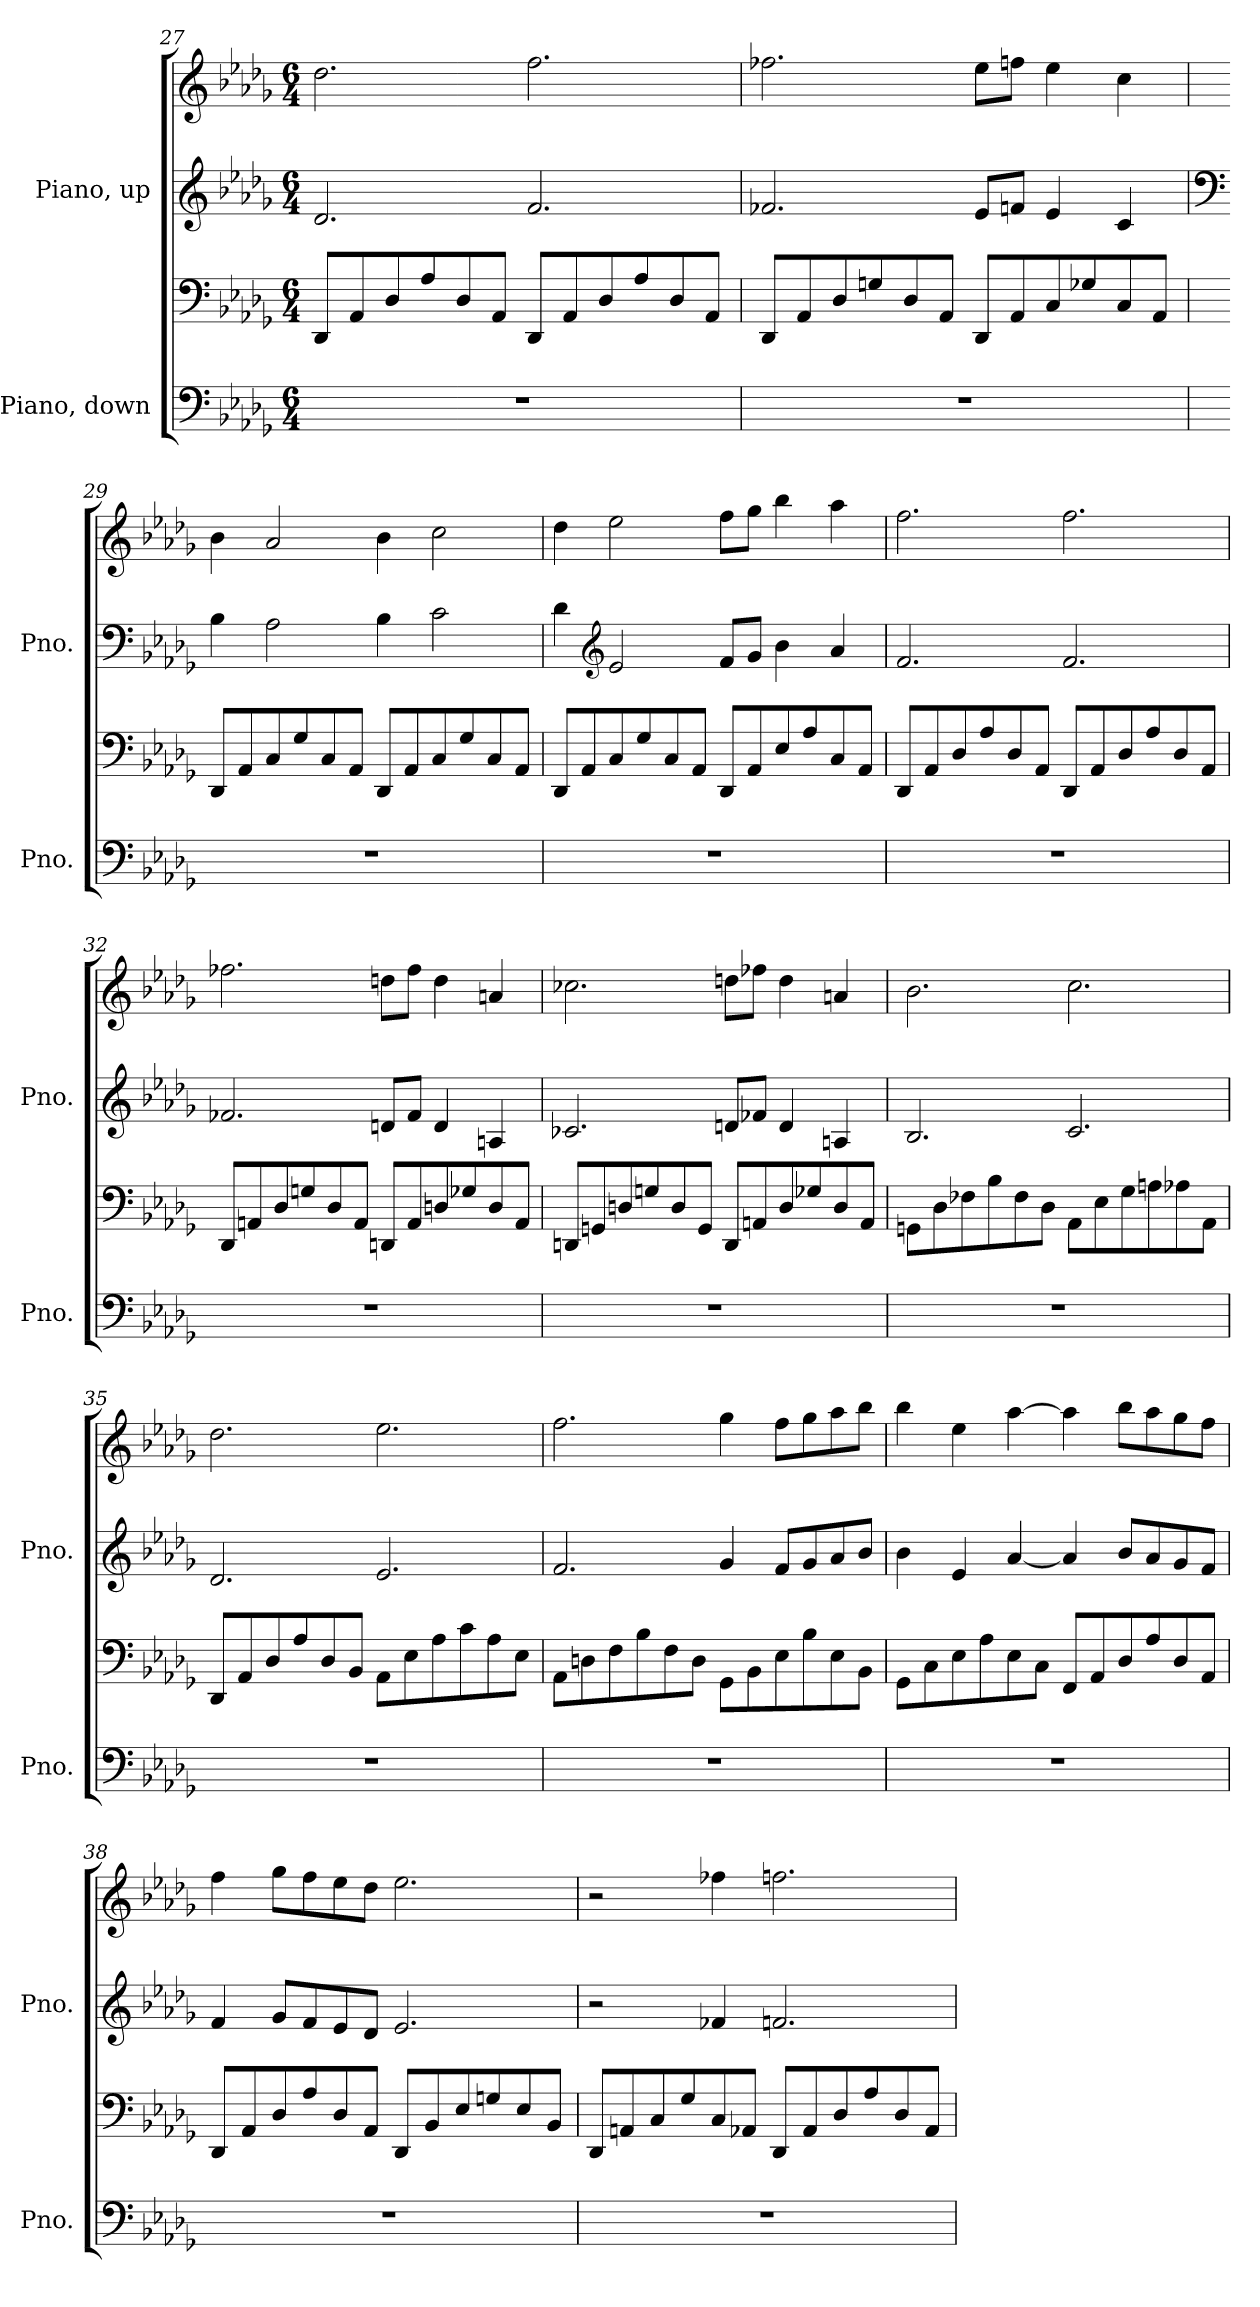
**kern	**kern	**kern	**kern
*part2	*part2	*part1	*part1
*staff4	*staff3	*staff2	*staff1
*I"Piano, down	*	*I"Piano, up	*
*I'Pno.	*	*I'Pno.	*
!!LO:LB:g=z
*clefF4	*clefF4	*clefG2	*clefG2
*k[b-e-a-d-g-]	*k[b-e-a-d-g-]	*k[b-e-a-d-g-]	*k[b-e-a-d-g-]
*M6/4	*M6/4	*M6/4	*M6/4
=27	=27	=27	=27
1.r	8DD-/L	2.d-/	2.dd-\
.	8AA-/	.	.
.	8D-/	.	.
.	8A-/	.	.
.	8D-/	.	.
.	8AA-/J	.	.
.	8DD-/L	2.f/	2.ff\
.	8AA-/	.	.
.	8D-/	.	.
.	8A-/	.	.
.	8D-/	.	.
.	8AA-/J	.	.
=28	=28	=28	=28
1.r	8DD-/L	2.f-X/	2.ff-X\
.	8AA-/	.	.
.	8D-/	.	.
.	8Gn/	.	.
.	8D-/	.	.
.	8AA-/J	.	.
.	8DD-/L	8e-/L	8ee-\L
.	8AA-/	8fn/J	8ffn\J
.	8C/	4e-/	4ee-\
.	8G-X/	.	.
.	8C/	4c/	4cc\
.	8AA-/J	.	.
=29	=29	=29	=29
*	*	*clefF4	*
1.r	8DD-/L	4B-\	4b-\
.	8AA-/	.	.
.	8C/	2A-\	2a-/
.	8G-/	.	.
.	8C/	.	.
.	8AA-/J	.	.
.	8DD-/L	4B-\	4b-\
.	8AA-/	.	.
.	8C/	2c\	2cc\
.	8G-/	.	.
.	8C/	.	.
.	8AA-/J	.	.
!!LO:PB:g=z
=30	=30	=30	=30
1.r	8DD-/L	4d-\	4dd-\
.	8AA-/	.	.
*	*	*clefG2	*
.	8C/	2e-/	2ee-\
.	8G-/	.	.
.	8C/	.	.
.	8AA-/J	.	.
.	8DD-/L	8f/L	8ff\L
.	8AA-/	8g-/J	8gg-\J
.	8E-/	4b-\	4bb-\
.	8A-/	.	.
.	8C/	4a-/	4aa-\
.	8AA-/J	.	.
=31	=31	=31	=31
1.r	8DD-/L	2.f/	2.ff\
.	8AA-/	.	.
.	8D-/	.	.
.	8A-/	.	.
.	8D-/	.	.
.	8AA-/J	.	.
.	8DD-/L	2.f/	2.ff\
.	8AA-/	.	.
.	8D-/	.	.
.	8A-/	.	.
.	8D-/	.	.
.	8AA-/J	.	.
=32	=32	=32	=32
1.r	8DD-/L	2.f-X/	2.ff-X\
.	8AAn/	.	.
.	8D-/	.	.
.	8Gn/	.	.
.	8D-/	.	.
.	8AA/J	.	.
.	8DDn/L	8dn/L	8ddn\L
.	8AA/	8f-/J	8ff-\J
.	8Dn/	4d/	4dd\
.	8G-X/	.	.
.	8D/	4An/	4an/
.	8AA/J	.	.
!!LO:LB:g=z
=33	=33	=33	=33
1.r	8DDn/L	2.c-X/	2.cc-X\
.	8GGn/	.	.
.	8Dn/	.	.
.	8Gn/	.	.
.	8D/	.	.
.	8GG/J	.	.
.	8DD/L	8dn/L	8ddn\L
.	8AAn/	8f-X/J	8ff-X\J
.	8D/	4d/	4dd\
.	8G-X/	.	.
.	8D/	4An/	4an/
.	8AA/J	.	.
=34	=34	=34	=34
1.r	8GGn\L	2.B-/	2.b-\
.	8D-\	.	.
.	8F-X\	.	.
.	8B-\	.	.
.	8F-\	.	.
.	8D-\J	.	.
.	8AA-\L	2.c/	2.cc\
.	8E-\	.	.
.	8G-\	.	.
.	8An\	.	.
.	8A-X\	.	.
.	8AA-\J	.	.
!!LO:LB:g=z
=35	=35	=35	=35
1.r	8DD-/L	2.d-/	2.dd-\
.	8AA-/	.	.
.	8D-/	.	.
.	8A-/	.	.
.	8D-/	.	.
.	8BB-/J	.	.
.	8AA-\L	2.e-/	2.ee-\
.	8E-\	.	.
.	8A-\	.	.
.	8c\	.	.
.	8A-\	.	.
.	8E-\J	.	.
=36	=36	=36	=36
1.r	8AA-\L	2.f/	2.ff\
.	8Dn\	.	.
.	8F\	.	.
.	8B-\	.	.
.	8F\	.	.
.	8D\J	.	.
.	8GG-\L	4g-/	4gg-\
.	8BB-\	.	.
.	8E-\	8f/L	8ff\L
.	8B-\	8g-/	8gg-\
.	8E-\	8a-/	8aa-\
.	8BB-\J	8b-/J	8bb-\J
=37	=37	=37	=37
1.r	8GG-\L	4b-\	4bb-\
.	8C\	.	.
.	8E-\	4e-/	4ee-\
.	8A-\	.	.
.	8E-\	[4a-/	[4aa-\
.	8C\J	.	.
.	8FF/L	4a-/]	4aa-\]
.	8AA-/	.	.
.	8D-/	8b-/L	8bb-\L
.	8A-/	8a-/	8aa-\
.	8D-/	8g-/	8gg-\
.	8AA-/J	8f/J	8ff\J
!!LO:PB:g=z
=38	=38	=38	=38
1.r	8DD-/L	4f/	4ff\
.	8AA-/	.	.
.	8D-/	8g-/L	8gg-\L
.	8A-/	8f/	8ff\
.	8D-/	8e-/	8ee-\
.	8AA-/J	8d-/J	8dd-\J
.	8DD-/L	2.e-/	2.ee-\
.	8BB-/	.	.
.	8E-/	.	.
.	8Gn/	.	.
.	8E-/	.	.
.	8BB-/J	.	.
=39	=39	=39	=39
1.r	8DD-/L	2r	2r
.	8AAn/	.	.
.	8C/	.	.
.	8G-/	.	.
.	8C/	4f-X/	4ff-X\
.	8AA-X/J	.	.
.	8DD-/L	2.fn/	2.ffn\
.	8AA-/	.	.
.	8D-/	.	.
.	8A-/	.	.
.	8D-/	.	.
.	8AA-/J	.	.
=	=	=	=
*-	*-	*-	*-
